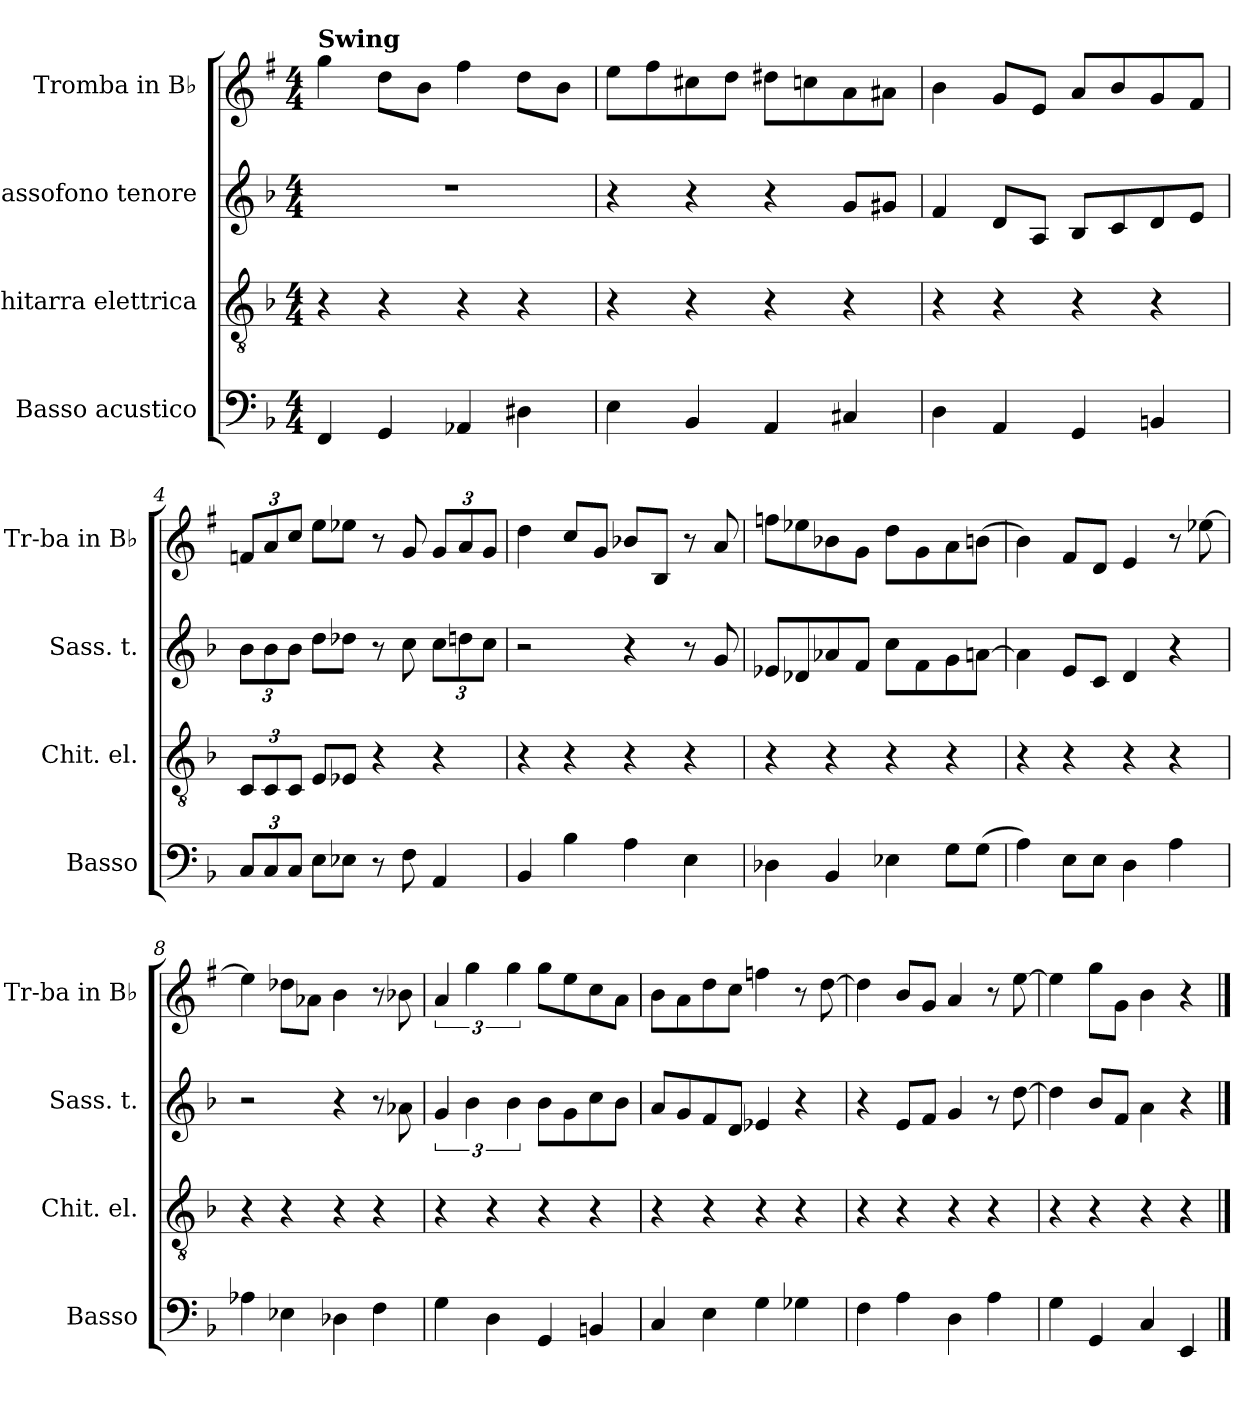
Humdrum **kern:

**kern	**kern	**kern	**kern
*part4	*part3	*part2	*part1
*staff4	*staff3	*staff2	*staff1
*I"Basso acustico	*I"Chitarra elettrica	*I"Sassofono tenore	*I"Tromba in B♭
*I'Basso	*I'Chit. el.	*I'Sass. t.	*I'Tr-ba in B♭
*clefF4	*clefGv2	*clefG2	*clefG2
*ITrd7c12	*	*ITrd8c14	*ITrd1c2
*k[b-]	*k[b-]	*k[b-]	*k[b-]
*M4/4	*M4/4	*M4/4	*M4/4
=1	=1	=1	=1
!	!	!	!LO:TX:a:B:t=Swing
4FFF/	4r	1r	4ff\
4GGG/	4r	.	8cc\L
.	.	.	8a\J
4AAA-X/	4r	.	4ee\
4DD#X\	4r	.	8cc\L
.	.	.	8a\J
=2	=2	=2	=2
4EE\	4r	4r	8dd\L
.	.	.	8ee\
4BBB-/	4r	4r	8bn\
.	.	.	8cc\J
4AAA/	4r	4r	8cc#X\L
.	.	.	8b-X\
4CC#X/	4r	8G/L	8g\
.	.	8G#X/J	8g#X\J
=3	=3	=3	=3
4DD\	4r	4F/	4a\
4AAA/	4r	8D/L	8f/L
.	.	8AA/J	8d/J
4GGG/	4r	8BB-/L	8g/L
.	.	8C/	8a/
4BBBn/	4r	8D/	8f/
.	.	8E/J	8e/J
!!LO:LB:g=z
=4	=4	=4	=4
*Xbrackettup	*Xbrackettup	*Xbrackettup	*Xbrackettup
12CC/L	12C/L	12B-\L	12e-X/L
12CC/	12C/	12B-\	12g/
12CC/J	12C/J	12B-\J	12b-/J
8EE\L	8E/L	8d\L	8dd\L
8EE-X\J	8E-X/J	8d-X\J	8dd-X\J
8r	4r	8r	8r
8FF\	.	8c\	8f/
4AAA/	4r	12c\L	12f/L
.	.	12dn\	12g/
.	.	12c\J	12f/J
=5	=5	=5	=5
4BBB-/	4r	2r	4cc\
4BB-\	4r	.	8b-/L
.	.	.	8f/J
4AA\	4r	4r	8a-X/L
.	.	.	8A/J
4EE\	4r	8r	8r
.	.	8G/	8g/
=6	=6	=6	=6
4DD-X\	4r	8E-X/L	8ee-X\L
.	.	8D-X/	8dd-X\
4BBB-/	4r	8A-X/	8a-X\
.	.	8F/J	8f\J
4EE-X\	4r	8c\L	8cc\L
.	.	8F\	8f\
8GG\L	4r	8G\	8g\
(8GG\J	.	[8An\J	(8an\J
!!LO:LB:g=z
=7	=7	=7	=7
4AA\)	4r	4A\]	4a\)
8EE\L	4r	8E/L	8e/L
8EE\J	.	8C/J	8c/J
4DD\	4r	4D/	4d/
4AA\	4r	4r	8r
.	.	.	[8dd-X\
=8	=8	=8	=8
4AA-X\	4r	2r	4dd-\]
4EE-X\	4r	.	8cc-X\L
.	.	.	8g-X\J
4DD-X\	4r	4r	4a\
4FF\	4r	8r	8r
.	.	8A-X\	8a-X\
=9	=9	=9	=9
*	*	*brackettup	*brackettup
4GG\	4r	6G/	6g/
.	.	6B-\	6ff\
4DD\	4r	.	.
.	.	6B-\	6ff\
4GGG/	4r	8B-\L	8ff\L
.	.	8G\	8dd\
4BBBn/	4r	8c\	8b-\
.	.	8B-\J	8g\J
!!LO:PB:g=z
=10	=10	=10	=10
4CC/	4r	8A/L	8a\L
.	.	8G/	8g\
4EE\	4r	8F/	8cc\
.	.	8D/J	8b-\J
4GG\	4r	4E-X/	4ee-X\
4GG-X\	4r	4r	8r
.	.	.	[8cc\
=11	=11	=11	=11
4FF\	4r	4r	4cc\]
4AA\	4r	8E/L	8a/L
.	.	8F/J	8f/J
4DD\	4r	4G/	4g/
4AA\	4r	8r	8r
.	.	[8d\	[8dd\
=12	=12	=12	=12
4GG\	4r	4d\]	4dd\]
4GGG/	4r	8B-/L	8ff\L
.	.	8F/J	8f\J
4CC/	4r	4A\	4a\
4EEE/	4r	4r	4r
==	==	==	==
*-	*-	*-	*-
